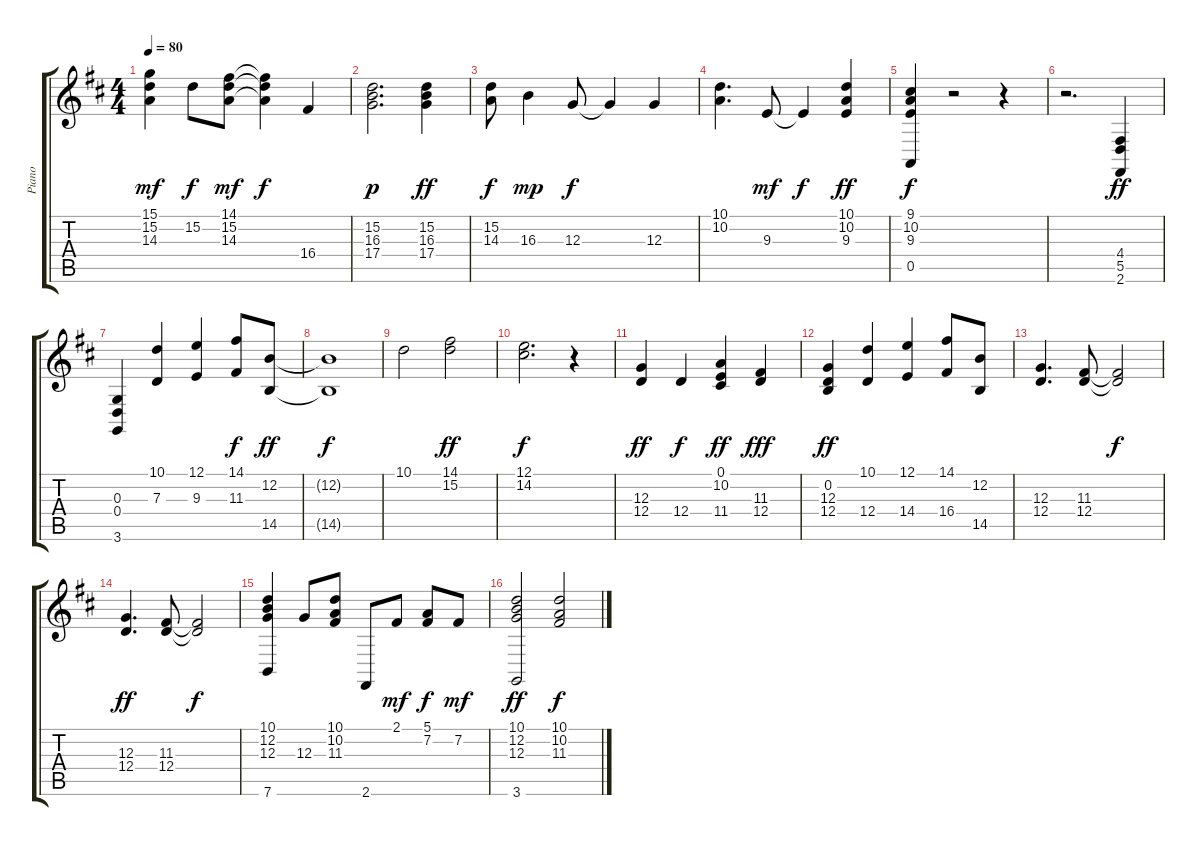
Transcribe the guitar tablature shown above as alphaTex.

\track ("Piano" "Piano") {instrument acousticgrandpiano}
\staff {score tabs}
\tuning (E4 B3 G3 D3 A2 E2) {hide}
\ts (4 4)
\tempo 80
\clef g2
\ks d
(15.1 15.2 14.3).4{dy mf} 15.2.8{dy f} (14.1 15.2 14.3).8{dy mf} (14.1{t} 15.2{t} 14.3{t}).4{dy f} 16.4.4 |
(15.2 16.3 17.4).2{d dy p} (15.2 16.3 17.4).4{dy ff} |
(15.2 14.3).8{dy f} 16.3.4{dy mp} 12.3.8{dy f} 12.3{t}.4 12.3.4 |
(10.1 10.2).4{d} 9.3.8{dy mf} 9.3{t}.4{dy f} (10.1 10.2 9.3).4{dy ff} |
(9.1 10.2 9.3 0.5).4{dy f} r.2 r.4 |
r.2{d} (4.4 5.5 2.6).4{dy ff} |
(0.3 0.4 3.6).4 (10.1 7.3).4 (12.1 9.3).4 (14.1 11.3).8{dy f} (12.2 14.5).8{dy ff} |
(12.2{t} 14.5{t}).1{dy f} |
10.1.2 (14.1 15.2).2{dy ff} |
(12.1 14.2).2{d dy f} r.4 |
(12.3 12.4).4{dy ff} 12.4.4{dy f} (0.1 10.2 11.4).4{dy ff} (11.3 12.4).4{dy fff} |
(0.2 12.3 12.4).4{dy ff} (10.1 12.4).4 (12.1 14.4).4 (14.1 16.4).8 (12.2 14.5).8 |
(12.3 12.4).4{d} (11.3 12.4).8 (11.3{t} 12.4{t}).2{dy f} |
(12.3 12.4).4{d dy ff} (11.3 12.4).8 (11.3{t} 12.4{t}).2{dy f} |
(10.1 12.2 12.3 7.6).4 12.3.8 (10.1 10.2 11.3).8 2.6.8 2.1.8{dy mf} (5.1 7.2).8{dy f} 7.2.8{dy mf} |
(10.1 12.2 12.3 3.6).2{dy ff} (10.1 10.2 11.3).2{dy f}
